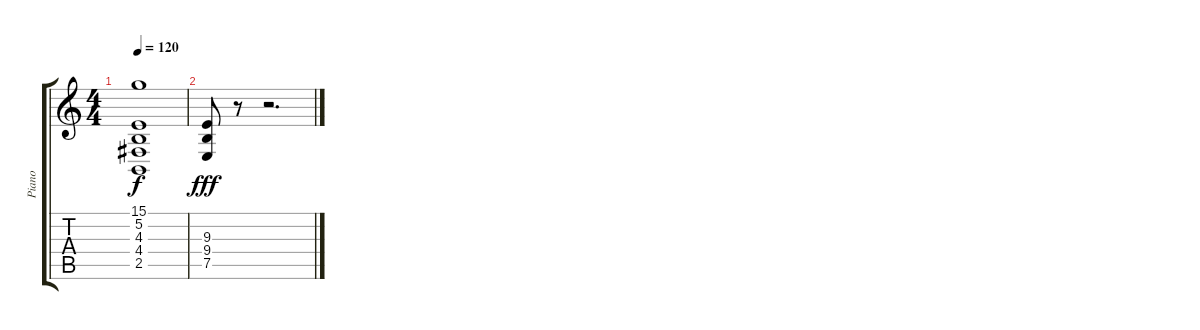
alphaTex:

\track ("Piano" "Piano") {instrument acousticgrandpiano}
\staff {score tabs}
\tuning (E4 B3 G3 D3 A2 E2) {hide}
\ts (4 4)
\tempo 120
\clef g2
\ks c
(15.1{t} 5.2{t} 4.3{t} 4.4{t} 2.5{t}).1{dy f} |
(9.3 9.4 7.5).8{dy fff} r.8 r.2{d}
